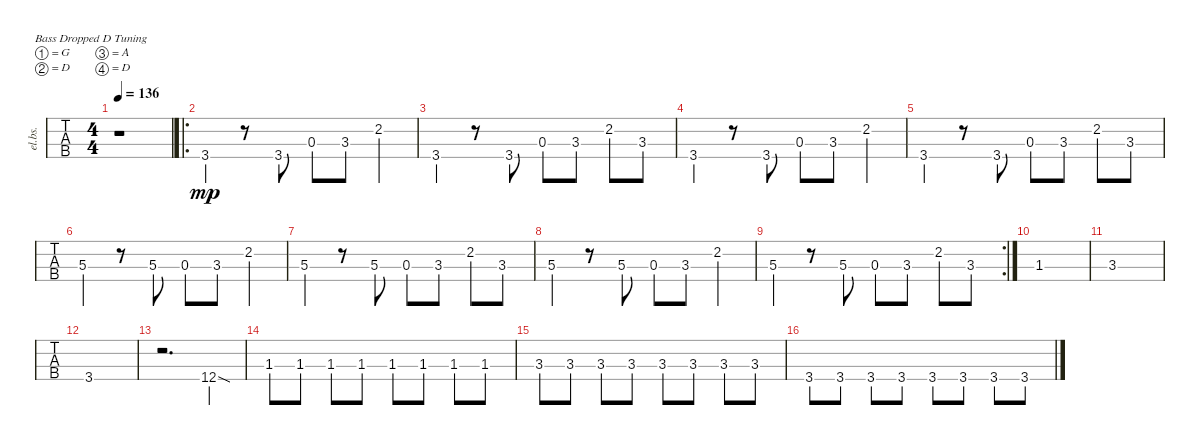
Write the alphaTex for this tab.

\bracketExtendMode nobrackets
\track ("Bass Track - Drop D" "el.bs.") {instrument electricbasspick}
\staff {tabs}
\tuning (G2 D2 A1 D1)
\displaytranspose -12
\ts (4 4)
\tempo 136
\clef f4
\ks aminor
r.1{dy mp instrument electricbasspick} |
\ro
3.4{st}.4 r.8 3.4.8 0.3.8 3.3.8 2.2{st}.4 |
3.4{st}.4 r.8 3.4.8 0.3.8 3.3.8 2.2.8 3.3.8 |
3.4{st}.4 r.8 3.4.8 0.3.8 3.3.8 2.2{st}.4 |
3.4{st}.4 r.8 3.4.8 0.3.8 3.3.8 2.2.8 3.3.8 |
5.3{st}.4 r.8 5.3.8 0.3.8 3.3.8 2.2{st}.4 |
5.3{st}.4 r.8 5.3.8 0.3.8 3.3.8 2.2.8 3.3.8 |
5.3{st}.4 r.8 5.3.8 0.3.8 3.3.8 2.2{st}.4 |
\rc 2
5.3{st}.4 r.8 5.3.8 0.3.8 3.3.8 2.2.8 3.3.8 |
1.3{acc #}.1 |
3.3.1 |
3.4.1 |
r.2{d} 12.4{sod}.4 |
1.3{acc #}.8 1.3{acc #}.8 1.3{acc #}.8 1.3{acc #}.8 1.3{acc #}.8 1.3{acc #}.8 1.3{acc #}.8 1.3{acc #}.8 |
3.3.8 3.3.8 3.3.8 3.3.8 3.3.8 3.3.8 3.3.8 3.3.8 |
3.4.8 3.4.8 3.4.8 3.4.8 3.4.8 3.4.8 3.4.8 3.4.8
